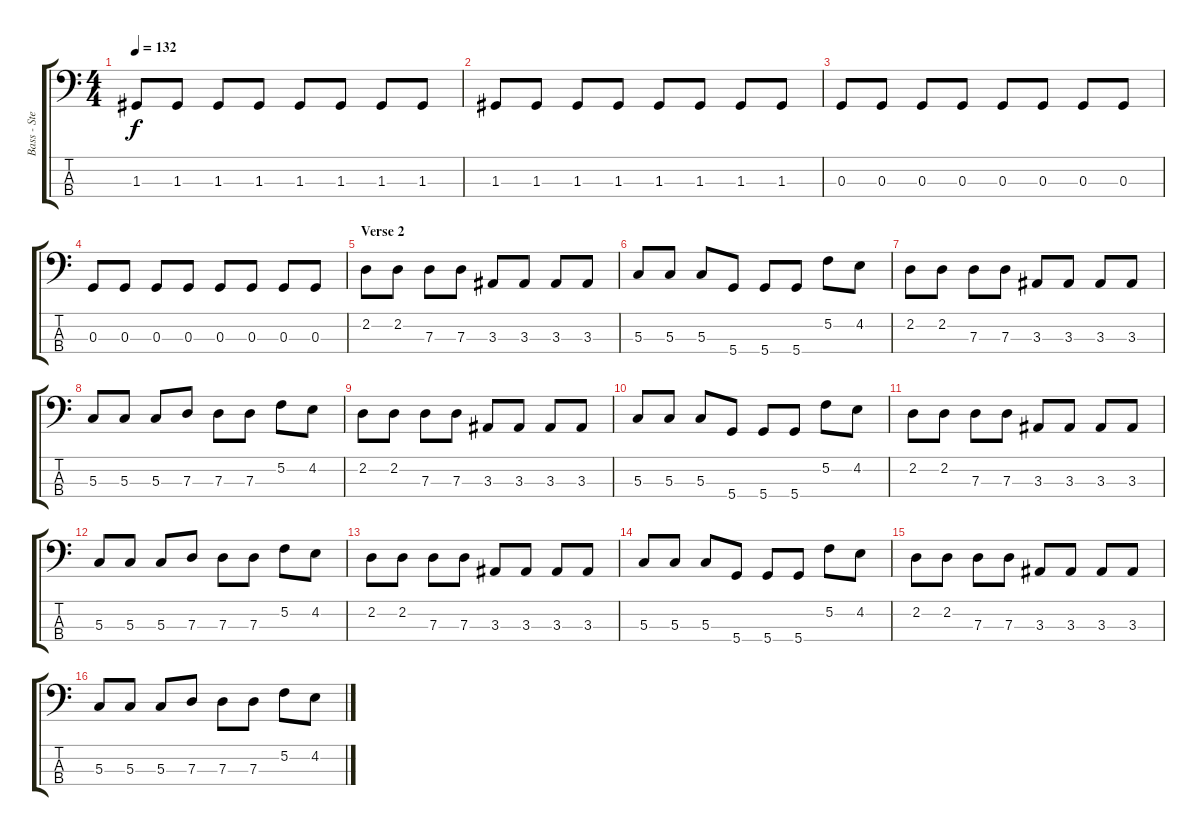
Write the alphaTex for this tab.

\track ("Bass - Steve Dawson" "Bass - Ste") {instrument electricbassfinger}
\staff {score tabs}
\tuning (F2 C2 G1 D1) {hide}
\ts (4 4)
\tempo 132
\clef f4
\ks c
1.3.8{dy f} 1.3.8 1.3.8 1.3.8 1.3.8 1.3.8 1.3.8 1.3.8 |
1.3.8 1.3.8 1.3.8 1.3.8 1.3.8 1.3.8 1.3.8 1.3.8 |
0.3.8 0.3.8 0.3.8 0.3.8 0.3.8 0.3.8 0.3.8 0.3.8 |
0.3.8 0.3.8 0.3.8 0.3.8 0.3.8 0.3.8 0.3.8 0.3.8 |
\section ("" "Verse 2")
2.2.8 2.2.8 7.3.8 7.3.8 3.3.8 3.3.8 3.3.8 3.3.8 |
5.3.8 5.3.8 5.3.8 5.4.8 5.4.8 5.4.8 5.2.8 4.2.8 |
2.2.8 2.2.8 7.3.8 7.3.8 3.3.8 3.3.8 3.3.8 3.3.8 |
5.3.8 5.3.8 5.3.8 7.3.8 7.3.8 7.3.8 5.2.8 4.2.8 |
2.2.8 2.2.8 7.3.8 7.3.8 3.3.8 3.3.8 3.3.8 3.3.8 |
5.3.8 5.3.8 5.3.8 5.4.8 5.4.8 5.4.8 5.2.8 4.2.8 |
2.2.8 2.2.8 7.3.8 7.3.8 3.3.8 3.3.8 3.3.8 3.3.8 |
5.3.8 5.3.8 5.3.8 7.3.8 7.3.8 7.3.8 5.2.8 4.2.8 |
2.2.8 2.2.8 7.3.8 7.3.8 3.3.8 3.3.8 3.3.8 3.3.8 |
5.3.8 5.3.8 5.3.8 5.4.8 5.4.8 5.4.8 5.2.8 4.2.8 |
2.2.8 2.2.8 7.3.8 7.3.8 3.3.8 3.3.8 3.3.8 3.3.8 |
5.3.8 5.3.8 5.3.8 7.3.8 7.3.8 7.3.8 5.2.8 4.2.8
